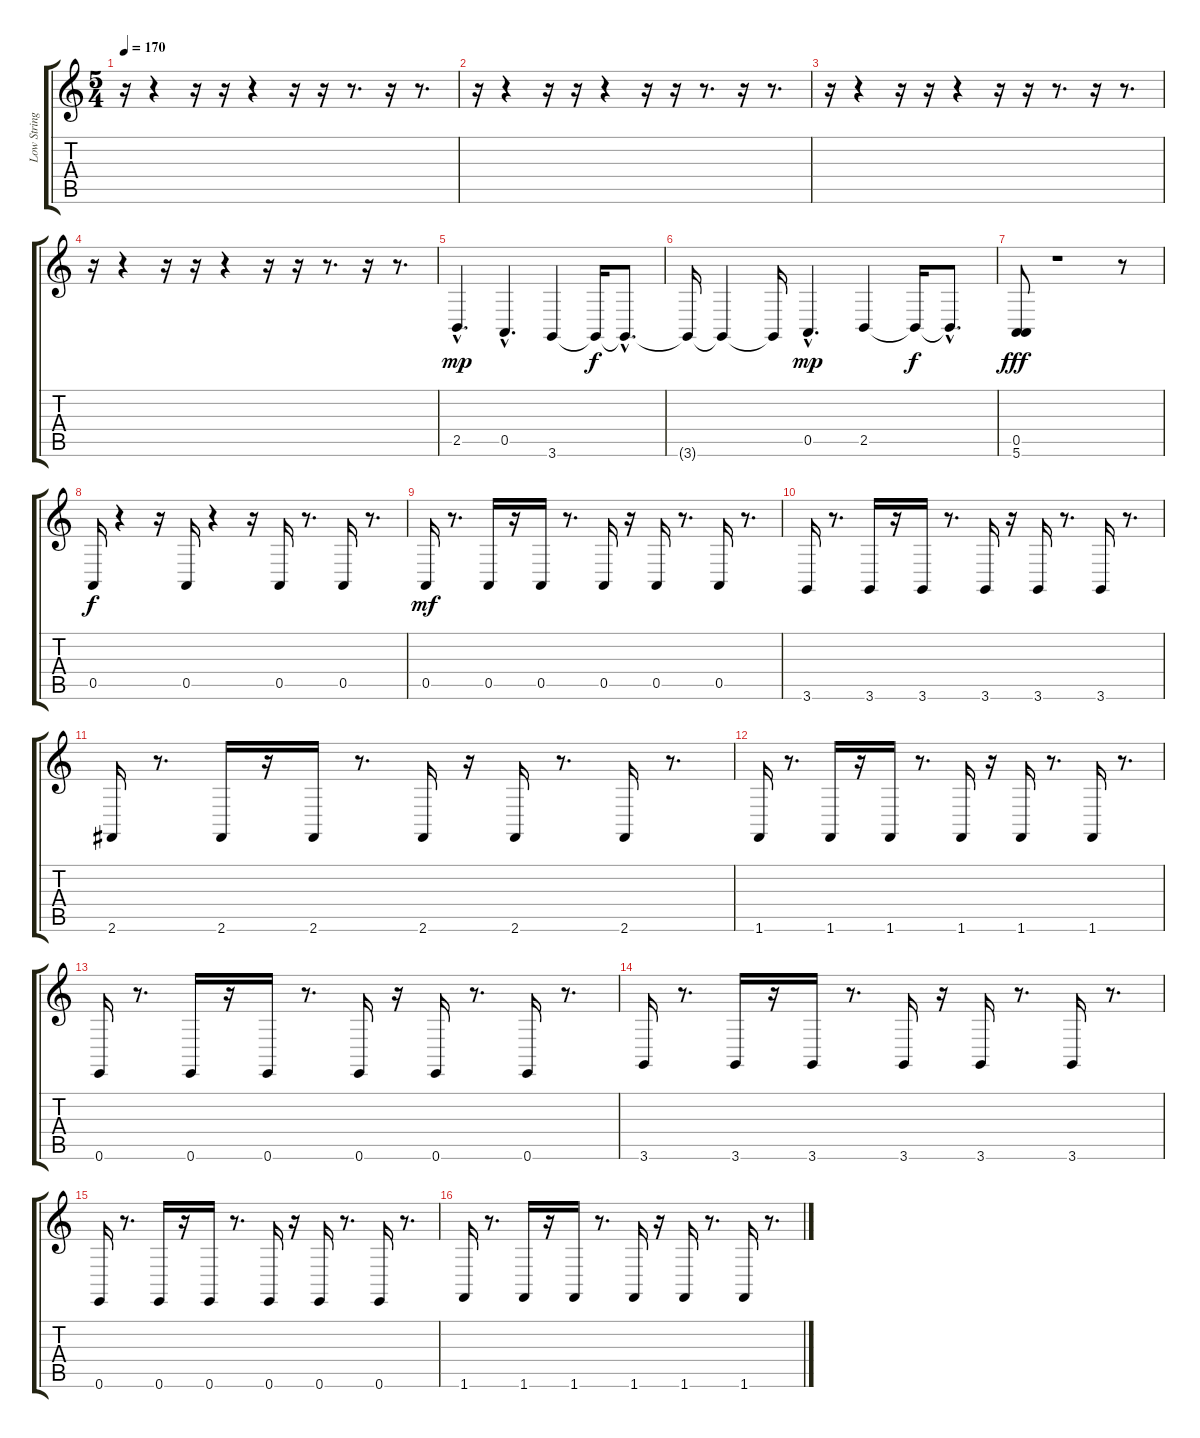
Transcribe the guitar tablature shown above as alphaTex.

\track ("Low Strings" "Low String") {instrument stringensemble1}
\staff {score tabs}
\tuning (E4 B3 G3 D3 A2 E2) {hide}
\ts (5 4)
\tempo 170
\clef g2
\ks c
r.16{dy f} r.4 r.16 r.16 r.4 r.16 r.16 r.8{d} r.16 r.8{d} |
r.16 r.4 r.16 r.16 r.4 r.16 r.16 r.8{d} r.16 r.8{d} |
r.16 r.4 r.16 r.16 r.4 r.16 r.16 r.8{d} r.16 r.8{d} |
r.16 r.4 r.16 r.16 r.4 r.16 r.16 r.8{d} r.16 r.8{d} |
2.5{hac}.4{d dy mp} 0.5{hac}.4{d} 3.6.4 3.6{t}.16{dy f} 3.6{hac t}.8{d} |
3.6{t}.16 3.6{t}.4 3.6{t}.16 0.5{hac}.4{d dy mp} 2.5.4 2.5{t}.16{dy f} 2.5{hac t}.8{d} |
(0.5 5.6).8{dy fff} r.1 r.8 |
0.5.16{dy f} r.4 r.16 0.5.16 r.4 r.16 0.5.16 r.8{d} 0.5.16 r.8{d} |
0.5.16{dy mf} r.8{d} 0.5.16 r.16 0.5.16 r.8{d} 0.5.16 r.16 0.5.16 r.8{d} 0.5.16 r.8{d} |
3.6.16 r.8{d} 3.6.16 r.16 3.6.16 r.8{d} 3.6.16 r.16 3.6.16 r.8{d} 3.6.16 r.8{d} |
2.6.16 r.8{d} 2.6.16 r.16 2.6.16 r.8{d} 2.6.16 r.16 2.6.16 r.8{d} 2.6.16 r.8{d} |
1.6.16 r.8{d} 1.6.16 r.16 1.6.16 r.8{d} 1.6.16 r.16 1.6.16 r.8{d} 1.6.16 r.8{d} |
0.6.16 r.8{d} 0.6.16 r.16 0.6.16 r.8{d} 0.6.16 r.16 0.6.16 r.8{d} 0.6.16 r.8{d} |
3.6.16 r.8{d} 3.6.16 r.16 3.6.16 r.8{d} 3.6.16 r.16 3.6.16 r.8{d} 3.6.16 r.8{d} |
0.6.16 r.8{d} 0.6.16 r.16 0.6.16 r.8{d} 0.6.16 r.16 0.6.16 r.8{d} 0.6.16 r.8{d} |
1.6.16 r.8{d} 1.6.16 r.16 1.6.16 r.8{d} 1.6.16 r.16 1.6.16 r.8{d} 1.6.16 r.8{d}
